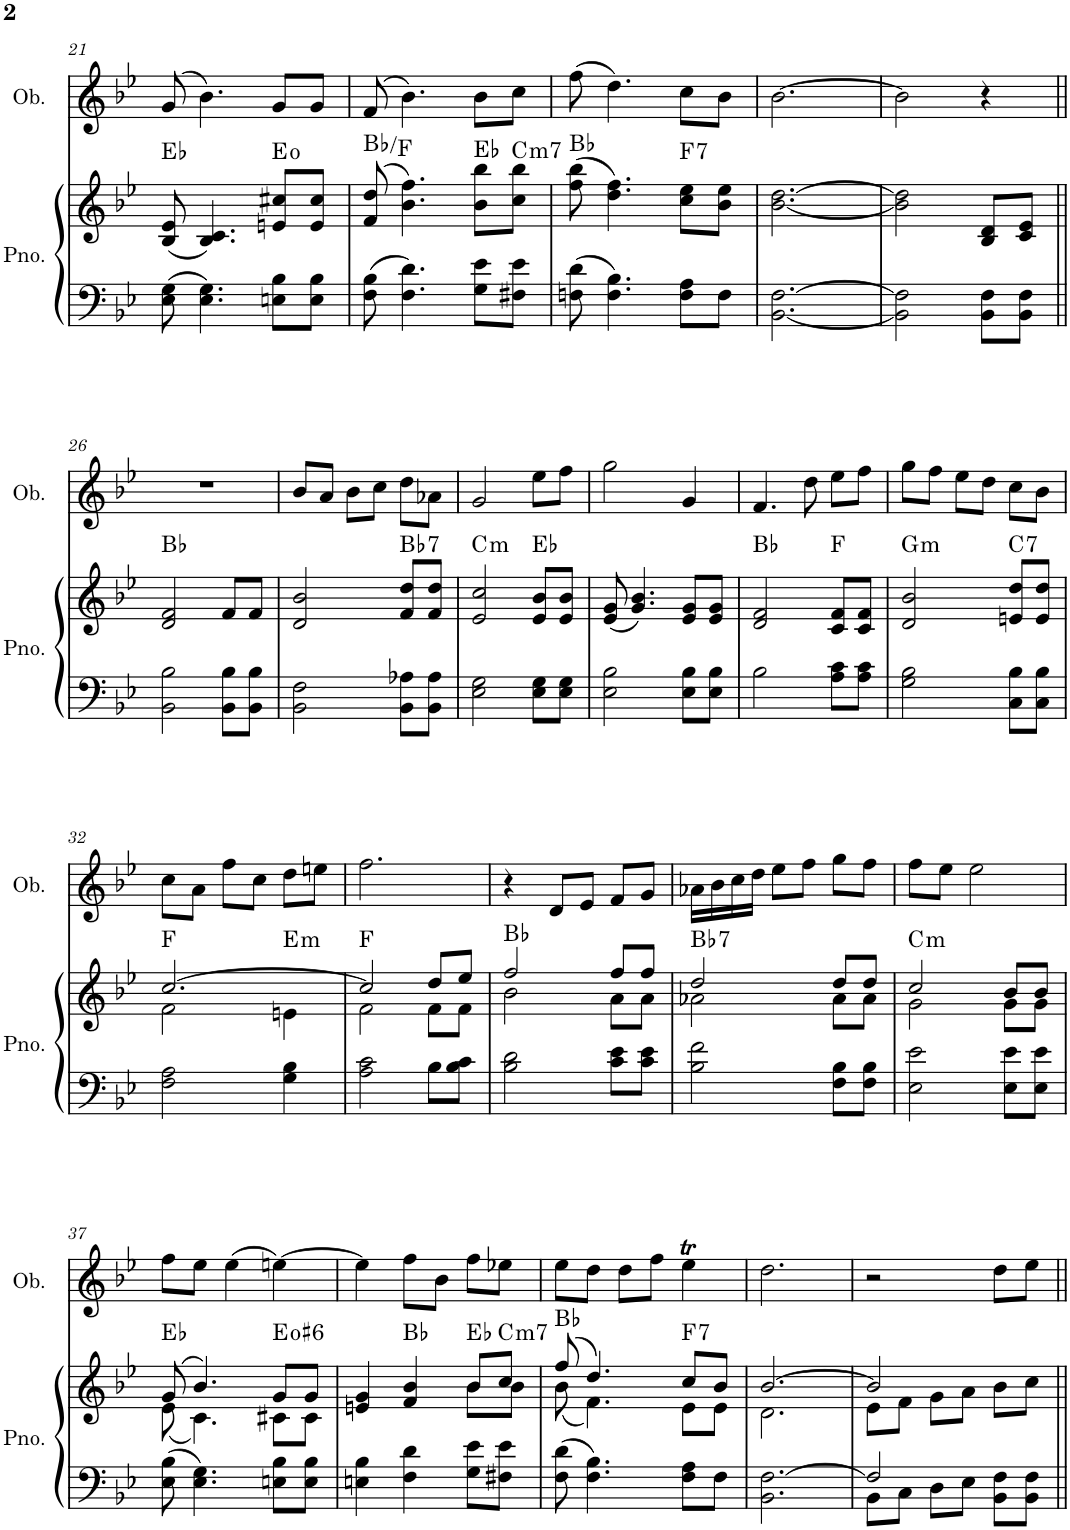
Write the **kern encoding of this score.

**kern	**kern	**harte	**kern
*part2	*part2	*part2	*part1
*staff3	*staff2	*	*staff1
*I"Piano	*	*	*I"Oboe
*I'Pno.	*	*	*I'Ob.
!!LO:PB:g=z
*clefF4	*clefG2	*	*clefG2
*k[b-e-]	*k[b-e-]	*	*k[b-e-]
*M3/4	*M3/4	*	*M3/4
=21	=21	=21	=21
8E-\ 8G\	(8B-/ 8e-/	Eb:maj	(8g/
4.E-\ 4.G\	4.B-/ 4.c/)	.	4.b-\)
8En\ 8B-\L	8en/ 8cc#X/L	E:dim	8g/L
8E\ 8B-\J	8e/ 8cc#/J	.	8g/J
=22	=22	=22	=22
8F\ 8B-\	(8f/ 8dd/	Bb:maj/5	(8f/
4.F\ 4.d\	4.b-\ 4.ff\)	.	4.b-\)
8G\ 8e-\L	8b-\ 8bb-\L	Eb:maj	8b-\L
!	!	!LO:H:kt=m7	!
8F#X\ 8e-\J	8cc\ 8bb-\J	C:min7	8cc\J
=23	=23	=23	=23
8Fn\ 8d\	(8ff\ 8bb-\	Bb:maj	(8ff\
4.F\ 4.B-\	4.dd\ 4.ff\)	.	4.dd\)
!	!	!LO:H:kt=7	!
8F\ 8A\L	8cc\ 8ee-\L	F:7	8cc\L
8F\J	8b-\ 8ee-\J	.	8b-\J
=24	=24	=24	=24
[2.BB-\ [2.F\	[2.b-\ [2.dd\	.	[2.b-\
=25	=25	=25	=25
2BB-\] 2F\]	2b-\] 2dd\]	.	2b-\]
8BB-\ 8F\L	8B-/ 8d/L	.	4r
8BB-\ 8F\J	8c/ 8e-/J	.	.
!!LO:LB:g=z
=26||	=26||	=26||	=26||
2BB-\ 2B-\	2d/ 2f/	Bb:maj	2.r
8BB-\ 8B-\L	8f/L	.	.
8BB-\ 8B-\J	8f/J	.	.
=27	=27	=27	=27
2BB-\ 2F\	2d/ 2b-/	.	8b-/L
.	.	.	8a/J
.	.	.	8b-\L
.	.	.	8cc\J
!	!	!LO:H:kt=7	!
8BB-\ 8A-X\L	8f/ 8dd/L	Bb:7	8dd\L
8BB-\ 8A-\J	8f/ 8dd/J	.	8a-X\J
=28	=28	=28	=28
!	!	!LO:H:kt=m	!
2E-\ 2G\	2e-/ 2cc/	C:min	2g/
8E-\ 8G\L	8e-/ 8b-/L	Eb:maj	8ee-\L
8E-\ 8G\J	8e-/ 8b-/J	.	8ff\J
=29	=29	=29	=29
2E-\ 2B-\	(8e-/ 8g/	.	2gg\
.	4.g/ 4.b-/)	.	.
8E-\ 8B-\L	8e-/ 8g/L	.	4g/
8E-\ 8B-\J	8e-/ 8g/J	.	.
=30	=30	=30	=30
2B-\	2d/ 2f/	Bb:maj	4.f/
.	.	.	8dd\
8A\ 8c\L	8c/ 8f/L	F:maj	8ee-\L
8A\ 8c\J	8c/ 8f/J	.	8ff\J
=31	=31	=31	=31
!	!	!LO:H:kt=m	!
2G\ 2B-\	2d/ 2b-/	G:min	8gg\L
.	.	.	8ff\J
.	.	.	8ee-\L
.	.	.	8dd\J
!	!	!LO:H:kt=7	!
8C\ 8B-\L	8en/ 8dd/L	C:7	8cc\L
8C\ 8B-\J	8e/ 8dd/J	.	8b-\J
!!LO:LB:g=z
=32	=32	=32	=32
*	*^	*	*
2F\ 2A\	[2.cc/	2f\	F:maj	8cc\L
.	.	.	.	8a\J
.	.	.	.	8ff\L
.	.	.	.	8cc\J
!	!	!	!LO:H:kt=m	!
4G\ 4B-\	.	4en\	E:min	8dd\L
.	.	.	.	8een\J
=33	=33	=33	=33	=33
2A\ 2c\	2cc/]	2f\	F:maj	2.ff\
8B-\L	8dd/L	8f\L	.	.
8B-\ 8c\J	8ee-/J	8f\J	.	.
=34	=34	=34	=34	=34
2B-\ 2d\	2ff/	2b-\	Bb:maj	4r
.	.	.	.	8d/L
.	.	.	.	8e-/J
8c\ 8e-\L	8ff/L	8a\L	.	8f/L
8c\ 8e-\J	8ff/J	8a\J	.	8g/J
=35	=35	=35	=35	=35
!	!	!	!LO:H:kt=7	!
2B-\ 2f\	2dd/	2a-X\	Bb:7	16a-X\LL
.	.	.	.	16b-\
.	.	.	.	16cc\
.	.	.	.	16dd\JJ
.	.	.	.	8ee-\L
.	.	.	.	8ff\J
8F\ 8B-\L	8dd/L	8a-\L	.	8gg\L
8F\ 8B-\J	8dd/J	8a-\J	.	8ff\J
=36	=36	=36	=36	=36
!	!	!	!LO:H:kt=m	!
2E-\ 2e-\	2cc/	2g\	C:min	8ff\L
.	.	.	.	8ee-\J
.	.	.	.	2ee-\
8E-\ 8e-\L	8b-/L	8g\L	.	.
8E-\ 8e-\J	8b-/J	8g\J	.	.
!!LO:LB:g=z
=37	=37	=37	=37	=37
8E-\ 8B-\	(8g/	(8e-\	Eb:maj	8ff\L
4.E-\ 4.G\	4.b-/)	4.c\)	.	8ee-\J
.	.	.	.	(4ee-\
8En\ 8B-\L	8g/L	8c#X\L	E:dim(#6)	[4een\)
8E\ 8B-\J	8g/J	8c#\J	.	.
=38	=38	=38	=38	=38
4En\ 4B-\	4en/ 4g/	2ryy	.	4ee\]
4F\ 4d\	4f/ 4b-/	.	Bb:maj	8ff\L
.	.	.	.	8b-\J
8G\ 8e-\L	8b-/L	8b-\L	Eb:maj	8ff\L
!	!	!	!LO:H:kt=m7	!
8F#X\ 8e-\J	8cc/J	8b-\J	C:min7	8ee-X\J
=39	=39	=39	=39	=39
8F\ 8d\	(8ff/	(8b-\	Bb:maj	8ee-\L
4.F\ 4.B-\	4.dd/)	4.f\)	.	8dd\J
.	.	.	.	8dd\L
.	.	.	.	8ff\J
!	!	!	!LO:H:kt=7	!
8F\ 8A\L	8cc/L	8e-\L	F:7	4ee-T\
8F\J	8b-/J	8e-\J	.	.
=40	=40	=40	=40	=40
2.BB-\ [2.F\	[2.b-/	2.d\	.	2.dd\
=41	=41	=41	=41	=41
*^	*	*	*	*
2F/]	8BB-\L	2b-/]	8e-\L	.	2r
.	8C\J	.	8f\J	.	.
.	8D\L	.	8g\L	.	.
.	8E-\J	.	8a\J	.	.
8BB-\ 8F\L	4ryy	8b-\L	4ryy	.	8dd\L
8BB-\ 8F\J	.	8cc\J	.	.	8ee-\J
*v	*v	*	*	*	*
*	*v	*v	*	*
=||	=||	=||	=||
*-	*-	*-	*-
